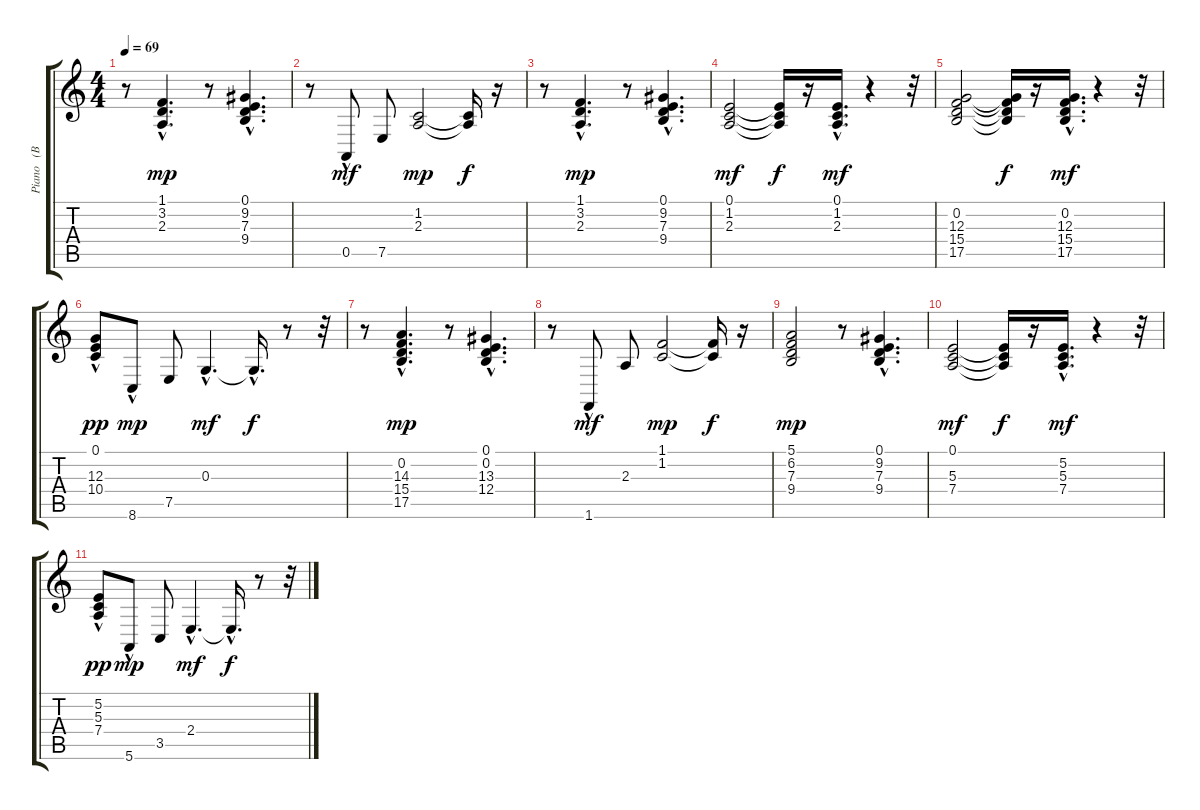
\track ("Piano   (BB)" "Piano   (B") {instrument electricpiano1}
\staff {score tabs}
\tuning (E4 B3 G3 D3 A2 E2) {hide}
\ts (4 4)
\tempo 69
\clef g2
\ks c
r.8{dy f} (1.1{hac} 3.2{hac} 2.3{hac}).4{d dy mp} r.8 (0.1{hac} 9.2{hac} 7.3{hac} 9.4{hac}).4{d} |
r.8 0.5{hac}.8{dy mf} 7.5.8 (1.2 2.3).2{dy mp} (1.2{t} 2.3{t}).16{dy f} r.16 |
r.8 (1.1{hac} 3.2{hac} 2.3{hac}).4{d dy mp} r.8 (0.1{hac} 9.2{hac} 7.3{hac} 9.4{hac}).4{d} |
(0.1 1.2 2.3).2{dy mf} (0.1{t} 1.2{t} 2.3{t}).16{dy f} r.16 (0.1{hac} 1.2{hac} 2.3{hac}).16{d dy mf} r.4 r.32 |
(0.2 12.3 15.4 17.5).2 (0.2{t} 12.3{t} 15.4{t} 17.5{t}).16{dy f} r.16 (0.2{hac} 12.3{hac} 15.4{hac} 17.5{hac}).16{d dy mf} r.4 r.32 |
(0.1{hac} 12.3{hac} 10.4).8{dy pp} 8.6{hac}.8{dy mp} 7.5.8 0.3{hac}.4{d dy mf} 0.3{hac t}.16{d dy f} r.8 r.32 |
r.8 (0.2{hac} 14.3{hac} 15.4{hac} 17.5{hac}).4{d dy mp} r.8 (0.1{hac} 0.2{hac} 13.3{hac} 12.4{hac}).4{d} |
r.8 1.6{hac}.8{dy mf} 2.3.8 (1.1 1.2).2{dy mp} (1.1{t} 1.2{t}).16{dy f} r.16 |
(5.1 6.2 7.3 9.4).2{dy mp} r.8 (0.1{hac} 9.2{hac} 7.3{hac} 9.4{hac}).4{d} |
(0.1 5.3 7.4).2{dy mf} (0.1{t} 5.3{t} 7.4{t}).16{dy f} r.16 (5.2{hac} 5.3{hac} 7.4{hac}).16{d dy mf} r.4 r.32 |
(5.2{hac} 5.3{hac} 7.4).8{dy pp} 5.6{hac}.8{dy mp} 3.5.8 2.4{hac}.4{d dy mf} 2.4{hac t}.16{d dy f} r.8 r.32
